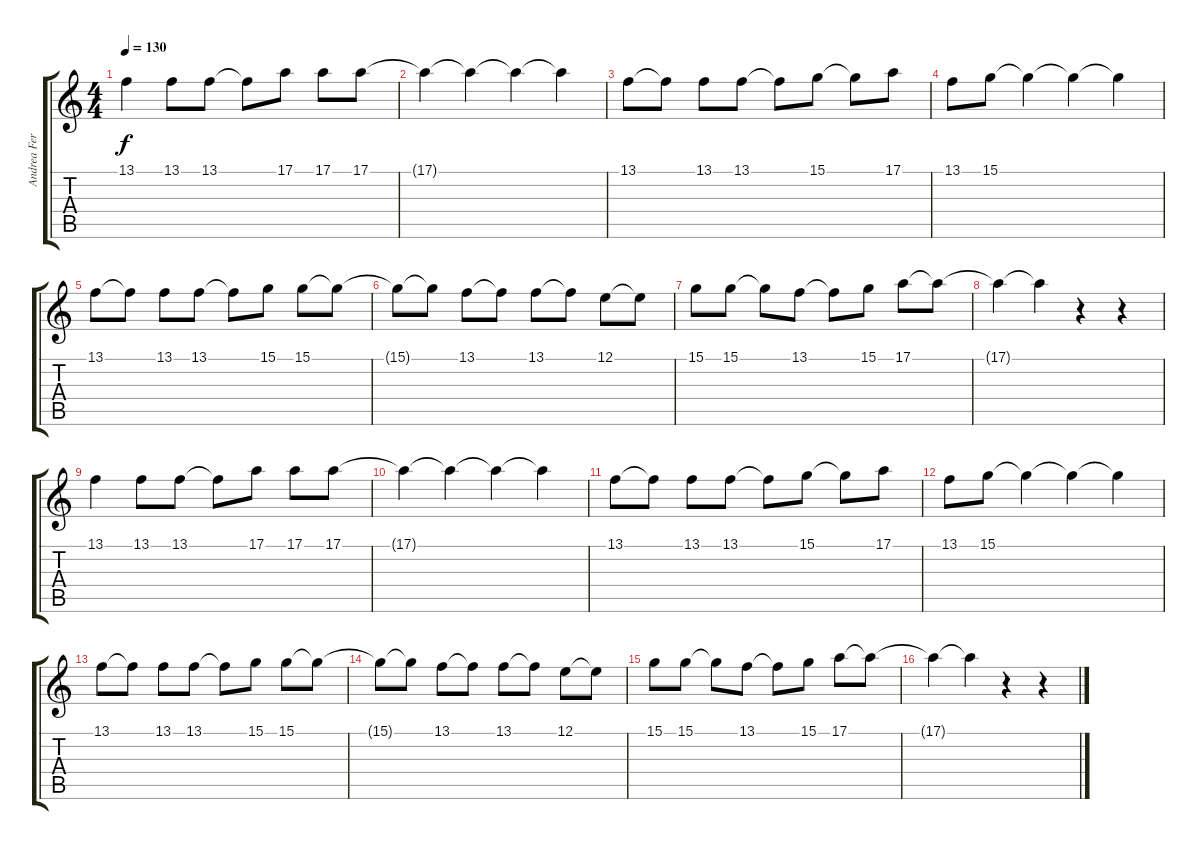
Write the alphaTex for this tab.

\track ("Andrea Ferro" "Andrea Fer") {instrument trumpet}
\staff {score tabs}
\tuning (E4 B3 G3 D3 A2 E2) {hide}
\ts (4 4)
\tempo 130
\clef g2
\ks c
13.1.4{dy f} 13.1.8 13.1.8 13.1{t}.8 17.1.8 17.1.8 17.1.8 |
17.1{t}.4 17.1{t}.4 17.1{t}.4 17.1{t}.4 |
13.1.8 13.1{t}.8 13.1.8 13.1.8 13.1{t}.8 15.1.8 15.1{t}.8 17.1.8 |
13.1.8 15.1.8 15.1{t}.4 15.1{t}.4 15.1{t}.4 |
13.1.8 13.1{t}.8 13.1.8 13.1.8 13.1{t}.8 15.1.8 15.1.8 15.1{t}.8 |
15.1{t}.8 15.1{t}.8 13.1.8 13.1{t}.8 13.1.8 13.1{t}.8 12.1.8 12.1{t}.8 |
15.1.8 15.1.8 15.1{t}.8 13.1.8 13.1{t}.8 15.1.8 17.1.8 17.1{t}.8 |
17.1{t}.4 17.1{t}.4 r.4 r.4 |
13.1.4 13.1.8 13.1.8 13.1{t}.8 17.1.8 17.1.8 17.1.8 |
17.1{t}.4 17.1{t}.4 17.1{t}.4 17.1{t}.4 |
13.1.8 13.1{t}.8 13.1.8 13.1.8 13.1{t}.8 15.1.8 15.1{t}.8 17.1.8 |
13.1.8 15.1.8 15.1{t}.4 15.1{t}.4 15.1{t}.4 |
13.1.8 13.1{t}.8 13.1.8 13.1.8 13.1{t}.8 15.1.8 15.1.8 15.1{t}.8 |
15.1{t}.8 15.1{t}.8 13.1.8 13.1{t}.8 13.1.8 13.1{t}.8 12.1.8 12.1{t}.8 |
15.1.8 15.1.8 15.1{t}.8 13.1.8 13.1{t}.8 15.1.8 17.1.8 17.1{t}.8 |
17.1{t}.4 17.1{t}.4 r.4 r.4
